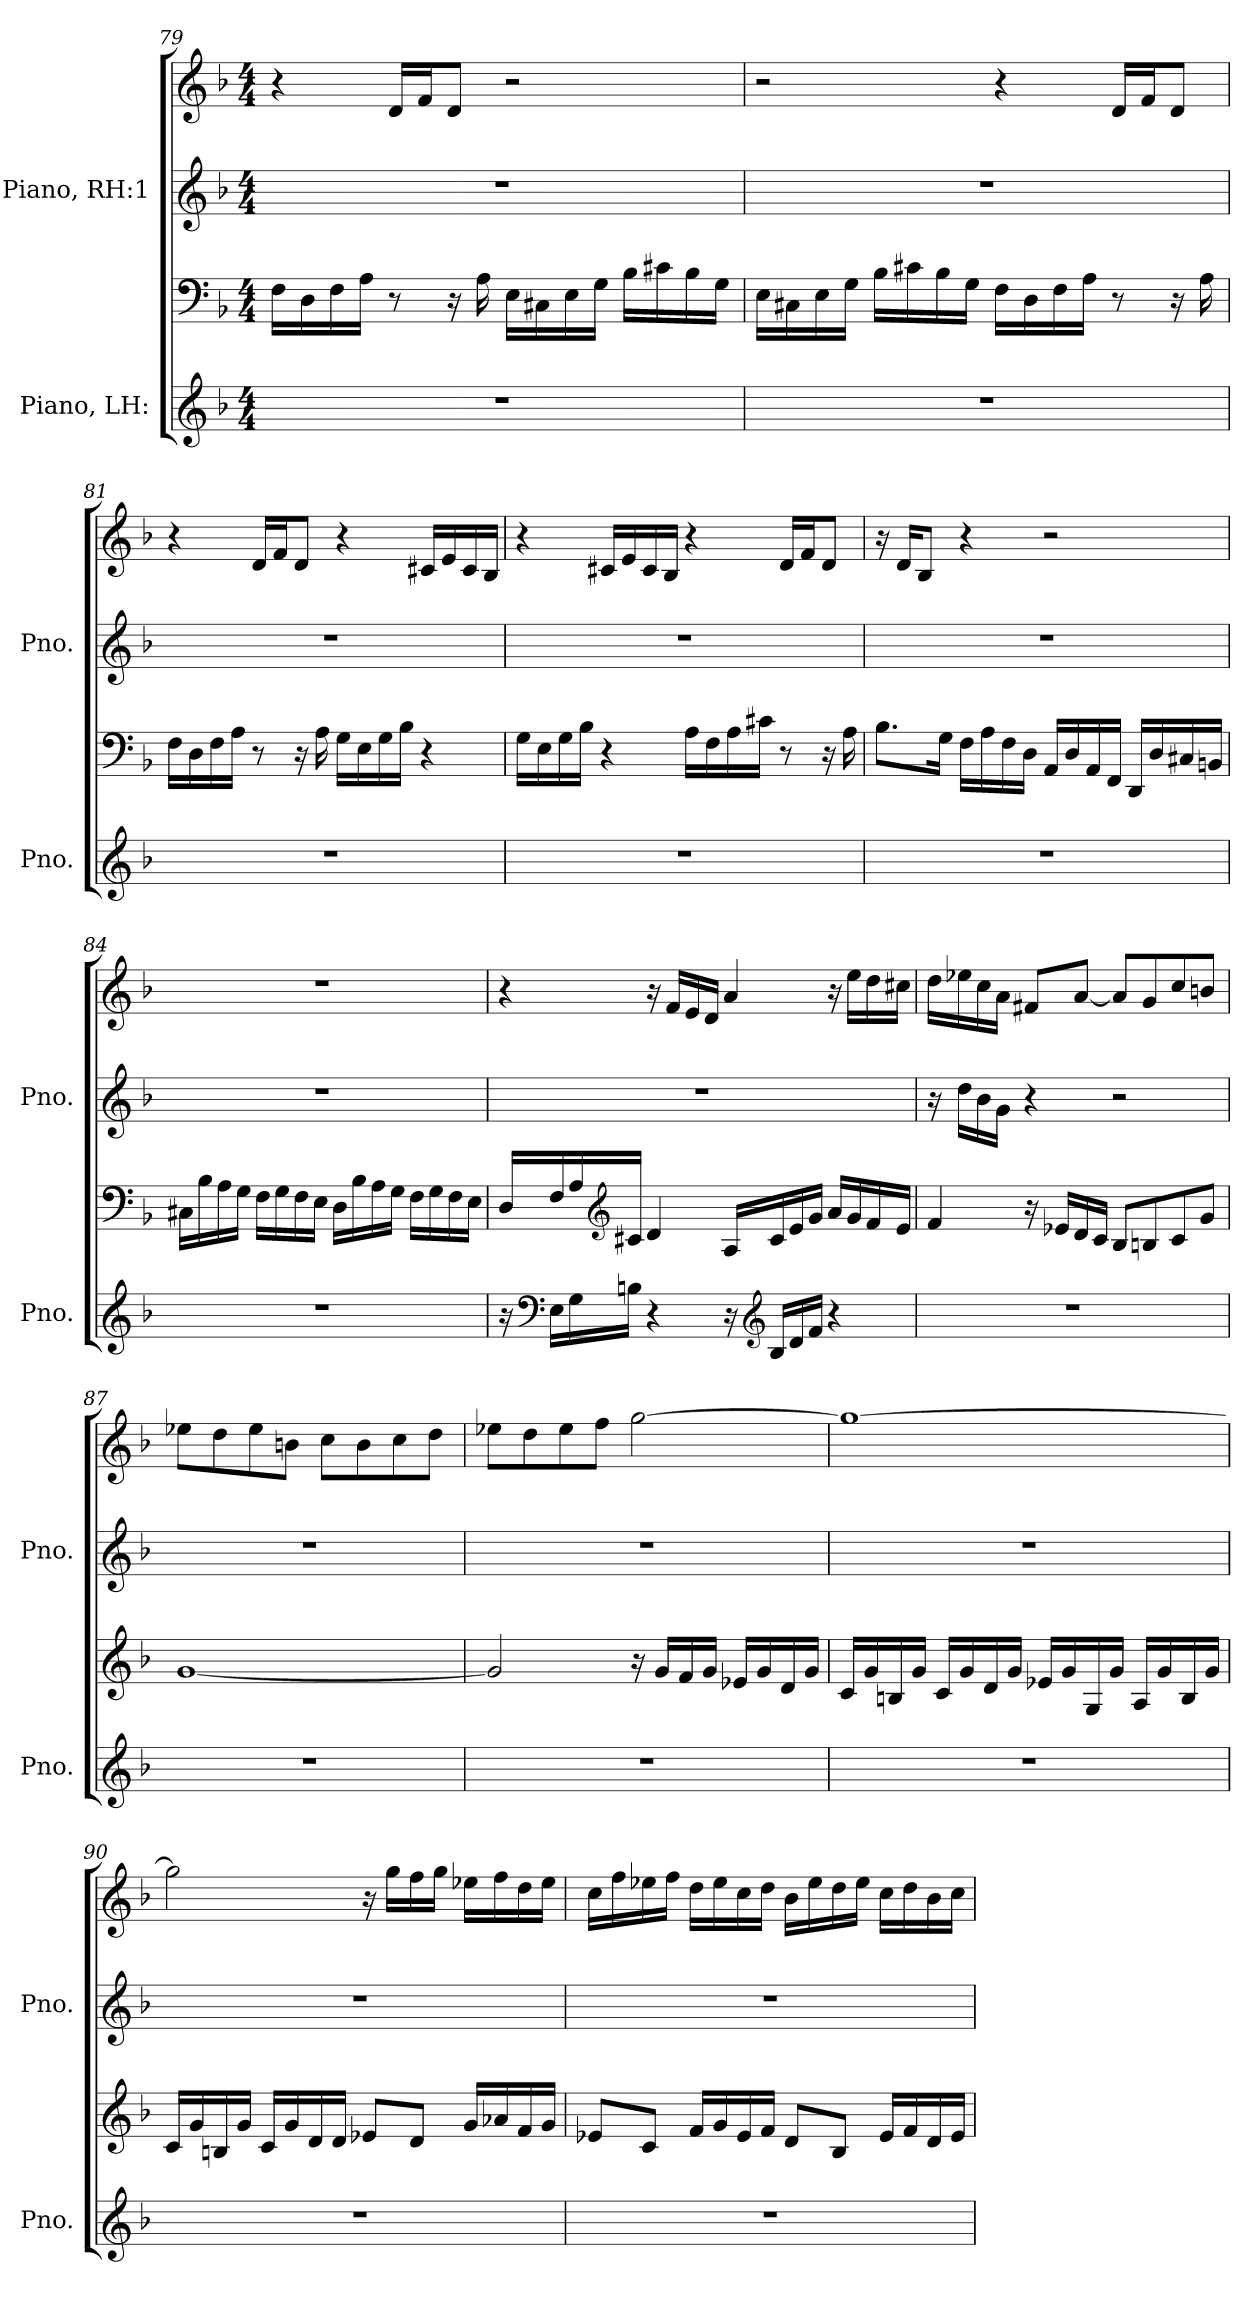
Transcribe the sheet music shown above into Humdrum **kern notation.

**kern	**kern	**kern	**kern
*part2	*part2	*part1	*part1
*staff4	*staff3	*staff2	*staff1
*I"Piano, LH:	*	*I"Piano, RH:1	*
*I'Pno.	*	*I'Pno.	*
*clefG2	*clefF4	*clefG2	*clefG2
*k[b-]	*k[b-]	*k[b-]	*k[b-]
*M4/4	*M4/4	*M4/4	*M4/4
=79	=79	=79	=79
1r	16F\LL	1r	4r
.	16D\	.	.
.	16F\	.	.
.	16A\JJ	.	.
.	8r	.	16d/LL
.	.	.	16f/J
.	16r	.	8d/J
.	16A\	.	.
.	16E\LL	.	2r
.	16C#X\	.	.
.	16E\	.	.
.	16G\JJ	.	.
.	16B-\LL	.	.
.	16c#X\	.	.
.	16B-\	.	.
.	16G\JJ	.	.
!!LO:PB:g=z
=80	=80	=80	=80
1r	16E\LL	1r	2r
.	16C#X\	.	.
.	16E\	.	.
.	16G\JJ	.	.
.	16B-\LL	.	.
.	16c#X\	.	.
.	16B-\	.	.
.	16G\JJ	.	.
.	16F\LL	.	4r
.	16D\	.	.
.	16F\	.	.
.	16A\JJ	.	.
.	8r	.	16d/LL
.	.	.	16f/J
.	16r	.	8d/J
.	16A\	.	.
=81	=81	=81	=81
1r	16F\LL	1r	4r
.	16D\	.	.
.	16F\	.	.
.	16A\JJ	.	.
.	8r	.	16d/LL
.	.	.	16f/J
.	16r	.	8d/J
.	16A\	.	.
.	16G\LL	.	4r
.	16E\	.	.
.	16G\	.	.
.	16B-\JJ	.	.
.	4r	.	16c#X/LL
.	.	.	16e/
.	.	.	16c#/
.	.	.	16B-/JJ
!!LO:LB:g=z
=82	=82	=82	=82
1r	16G\LL	1r	4r
.	16E\	.	.
.	16G\	.	.
.	16B-\JJ	.	.
.	4r	.	16c#X/LL
.	.	.	16e/
.	.	.	16c#/
.	.	.	16B-/JJ
.	16A\LL	.	4r
.	16F\	.	.
.	16A\	.	.
.	16c#X\JJ	.	.
.	8r	.	16d/LL
.	.	.	16f/J
.	16r	.	8d/J
.	16A\	.	.
=83	=83	=83	=83
1r	8.B-\L	1r	16r
.	.	.	16d/KL
.	.	.	8B-/J
.	16G\Jk	.	.
.	16F\LL	.	4r
.	16A\	.	.
.	16F\	.	.
.	16D\JJ	.	.
.	16AA/LL	.	2r
.	16D/	.	.
.	16AA/	.	.
.	16FF/JJ	.	.
.	16DD/LL	.	.
.	16D/	.	.
.	16C#X/	.	.
.	16BBn/JJ	.	.
!!LO:LB:g=z
=84	=84	=84	=84
1r	16C#X\LL	1r	1r
.	16B-\	.	.
.	16A\	.	.
.	16G\JJ	.	.
.	16F\LL	.	.
.	16G\	.	.
.	16F\	.	.
.	16E\JJ	.	.
.	16D\LL	.	.
.	16B-\	.	.
.	16A\	.	.
.	16G\JJ	.	.
.	16F\LL	.	.
.	16G\	.	.
.	16F\	.	.
.	16E\JJ	.	.
=85	=85	=85	=85
16r	16D/LL	1r	4r
*clefF4	*	*	*
16E\LL	16F/	.	.
16G\	16A/	.	.
*	*clefG2	*	*
16Bn\JJ	16c#X/JJ	.	.
4r	4d/	.	16r
.	.	.	16f/LL
.	.	.	16e/
.	.	.	16d/JJ
16r	16A/LL	.	4a/
*clefG2	*	*	*
16B/LL	16c#/	.	.
16d/	16e/	.	.
16f/JJ	16g/JJ	.	.
4r	16a/LL	.	16r
.	16g/	.	16ee\LL
.	16f/	.	16dd\
.	16e/JJ	.	16cc#X\JJ
!!LO:PB:g=z
=86	=86	=86	=86
1r	4f/	16r	16dd\LL
.	.	16dd\LL	16ee-X\
.	.	16b-\	16cc\
.	.	16g\JJ	16a\JJ
.	16r	4r	8f#X/L
.	16e-X/LL	.	.
.	16d/	.	[8a/J
.	16c/JJ	.	.
.	8B-/L	2r	8a/L]
.	8Bn/	.	8g/
.	8c/	.	8cc/
.	8g/J	.	8bn/J
=87	=87	=87	=87
1r	[1g	1r	8ee-X\L
.	.	.	8dd\
.	.	.	8ee-\
.	.	.	8bn\J
.	.	.	8cc\L
.	.	.	8b\
.	.	.	8cc\
.	.	.	8dd\J
=88	=88	=88	=88
1r	2g/]	1r	8ee-X\L
.	.	.	8dd\
.	.	.	8ee-\
.	.	.	8ff\J
.	16r	.	[2gg\
.	16g/LL	.	.
.	16f/	.	.
.	16g/JJ	.	.
.	16e-X/LL	.	.
.	16g/	.	.
.	16d/	.	.
.	16g/JJ	.	.
!!LO:LB:g=z
=89	=89	=89	=89
1r	16c/LL	1r	1gg_
.	16g/	.	.
.	16Bn/	.	.
.	16g/JJ	.	.
.	16c/LL	.	.
.	16g/	.	.
.	16d/	.	.
.	16g/JJ	.	.
.	16e-X/LL	.	.
.	16g/	.	.
.	16G/	.	.
.	16g/JJ	.	.
.	16A/LL	.	.
.	16g/	.	.
.	16B/	.	.
.	16g/JJ	.	.
=90	=90	=90	=90
1r	16c/LL	1r	2gg\]
.	16g/	.	.
.	16Bn/	.	.
.	16g/JJ	.	.
.	16c/LL	.	.
.	16g/	.	.
.	16d/	.	.
.	16d/JJ	.	.
.	8e-X/L	.	16r
.	.	.	16gg\LL
.	8d/J	.	16ff\
.	.	.	16gg\JJ
.	16g/LL	.	16ee-X\LL
.	16a-X/	.	16ff\
.	16f/	.	16dd\
.	16g/JJ	.	16ee-\JJ
!!LO:LB:g=z
=91	=91	=91	=91
1r	8e-X/L	1r	16cc\LL
.	.	.	16ff\
.	8c/J	.	16ee-X\
.	.	.	16ff\JJ
.	16f/LL	.	16dd\LL
.	16g/	.	16ee-\
.	16e-/	.	16cc\
.	16f/JJ	.	16dd\JJ
.	8d/L	.	16b-\LL
.	.	.	16ee-\
.	8B-/J	.	16dd\
.	.	.	16ee-\JJ
.	16e-/LL	.	16cc\LL
.	16f/	.	16dd\
.	16d/	.	16b-\
.	16e-/JJ	.	16cc\JJ
=	=	=	=
*-	*-	*-	*-
